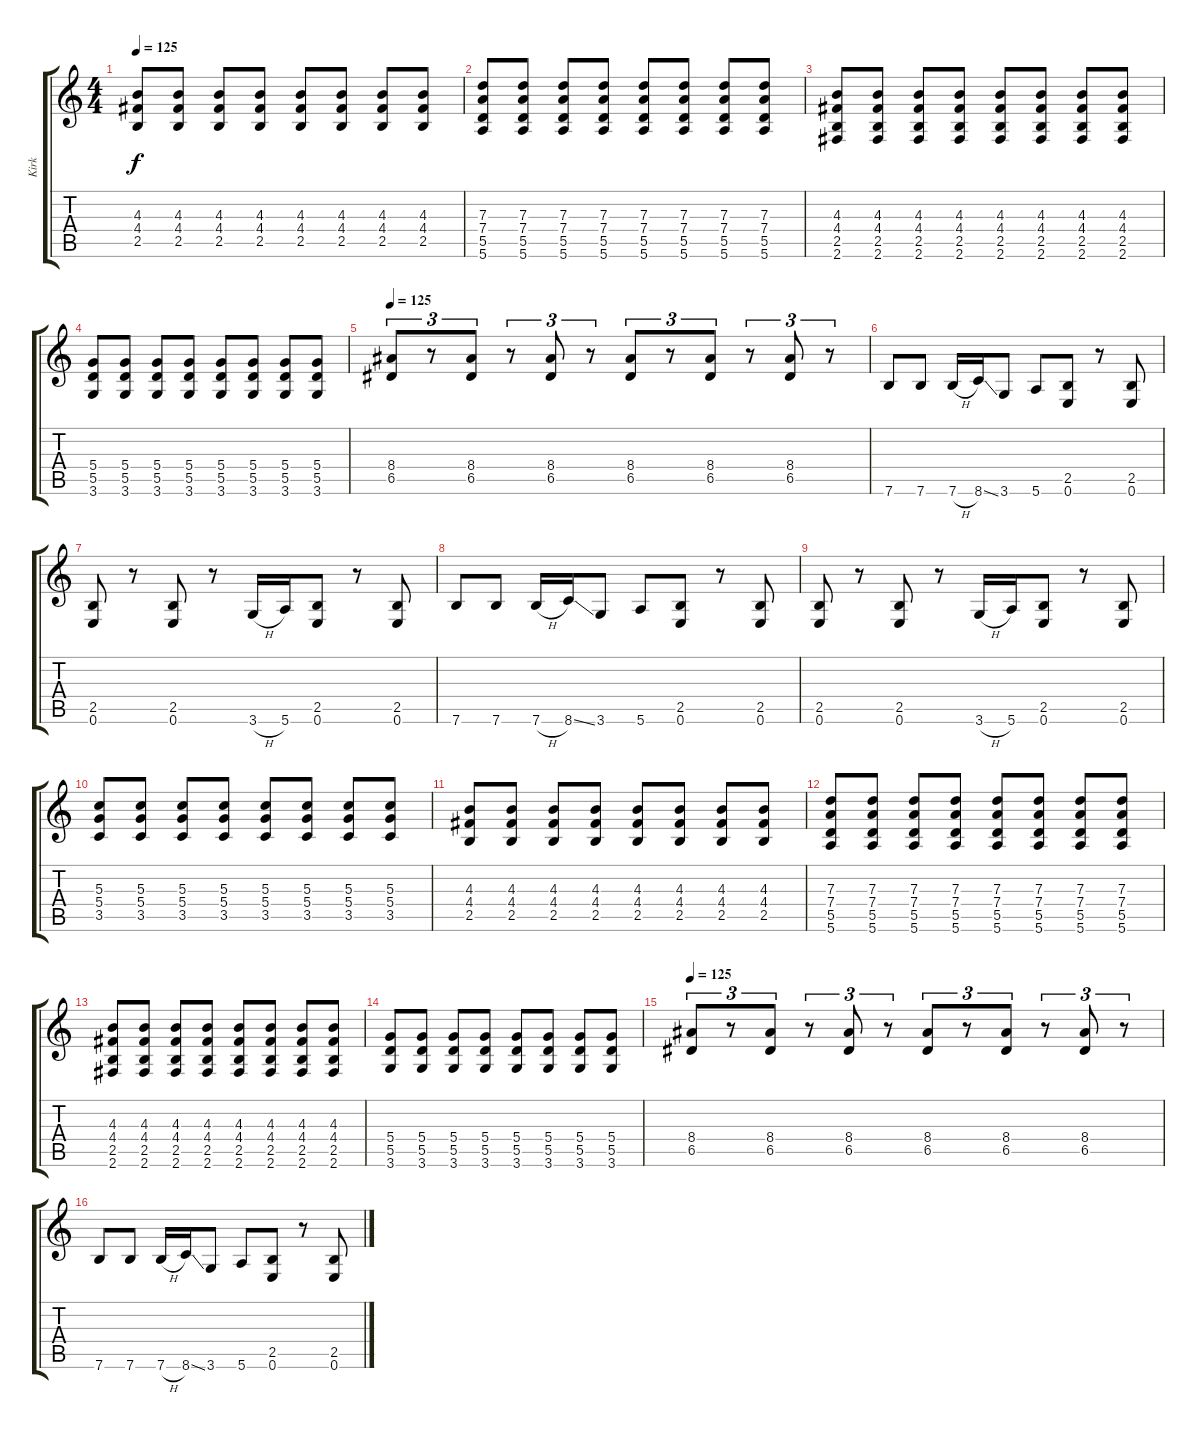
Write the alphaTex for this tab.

\track ("Kirk" "Kirk") {instrument electricguitarclean}
\staff {score tabs}
\tuning (E4 B3 G3 D3 A2 E2) {hide}
\ts (4 4)
\tempo 125
\clef g2
\ks c
(4.3 4.4 2.5).8{dy f} (4.3 4.4 2.5).8 (4.3 4.4 2.5).8 (4.3 4.4 2.5).8 (4.3 4.4 2.5).8 (4.3 4.4 2.5).8 (4.3 4.4 2.5).8 (4.3 4.4 2.5).8 |
(7.3 7.4 5.5 5.6).8 (7.3 7.4 5.5 5.6).8 (7.3 7.4 5.5 5.6).8 (7.3 7.4 5.5 5.6).8 (7.3 7.4 5.5 5.6).8 (7.3 7.4 5.5 5.6).8 (7.3 7.4 5.5 5.6).8 (7.3 7.4 5.5 5.6).8 |
(4.3 4.4 2.5 2.6).8 (4.3 4.4 2.5 2.6).8 (4.3 4.4 2.5 2.6).8 (4.3 4.4 2.5 2.6).8 (4.3 4.4 2.5 2.6).8 (4.3 4.4 2.5 2.6).8 (4.3 4.4 2.5 2.6).8 (4.3 4.4 2.5 2.6).8 |
(5.4 5.5 3.6).8 (5.4 5.5 3.6).8 (5.4 5.5 3.6).8 (5.4 5.5 3.6).8 (5.4 5.5 3.6).8 (5.4 5.5 3.6).8 (5.4 5.5 3.6).8 (5.4 5.5 3.6).8 |
\tempo 125
(8.4 6.5).8{tu (3 2) volume 13 instrument distortionguitar} r.8{tu (3 2)} (8.4 6.5).8{tu (3 2)} r.8{tu (3 2)} (8.4 6.5).8{tu (3 2)} r.8{tu (3 2)} (8.4 6.5).8{tu (3 2)} r.8{tu (3 2)} (8.4 6.5).8{tu (3 2)} r.8{tu (3 2)} (8.4 6.5).8{tu (3 2)} r.8{tu (3 2)} |
7.6.8 7.6.8 7.6{h}.16 8.6{ss}.16 3.6.8 5.6.8 (2.5 0.6).8 r.8 (2.5 0.6).8 |
(2.5 0.6).8 r.8 (2.5 0.6).8 r.8 3.6{h}.16 5.6.16 (2.5 0.6).8 r.8 (2.5 0.6).8 |
7.6.8 7.6.8 7.6{h}.16 8.6{ss}.16 3.6.8 5.6.8 (2.5 0.6).8 r.8 (2.5 0.6).8 |
(2.5 0.6).8 r.8 (2.5 0.6).8 r.8 3.6{h}.16 5.6.16 (2.5 0.6).8 r.8 (2.5 0.6).8 |
(5.3 5.4 3.5).8{instrument distortionguitar} (5.3 5.4 3.5).8 (5.3 5.4 3.5).8 (5.3 5.4 3.5).8 (5.3 5.4 3.5).8 (5.3 5.4 3.5).8 (5.3 5.4 3.5).8 (5.3 5.4 3.5).8 |
(4.3 4.4 2.5).8 (4.3 4.4 2.5).8 (4.3 4.4 2.5).8 (4.3 4.4 2.5).8 (4.3 4.4 2.5).8 (4.3 4.4 2.5).8 (4.3 4.4 2.5).8 (4.3 4.4 2.5).8 |
(7.3 7.4 5.5 5.6).8 (7.3 7.4 5.5 5.6).8 (7.3 7.4 5.5 5.6).8 (7.3 7.4 5.5 5.6).8 (7.3 7.4 5.5 5.6).8 (7.3 7.4 5.5 5.6).8 (7.3 7.4 5.5 5.6).8 (7.3 7.4 5.5 5.6).8 |
(4.3 4.4 2.5 2.6).8 (4.3 4.4 2.5 2.6).8 (4.3 4.4 2.5 2.6).8 (4.3 4.4 2.5 2.6).8 (4.3 4.4 2.5 2.6).8 (4.3 4.4 2.5 2.6).8 (4.3 4.4 2.5 2.6).8 (4.3 4.4 2.5 2.6).8 |
(5.4 5.5 3.6).8 (5.4 5.5 3.6).8 (5.4 5.5 3.6).8 (5.4 5.5 3.6).8 (5.4 5.5 3.6).8 (5.4 5.5 3.6).8 (5.4 5.5 3.6).8 (5.4 5.5 3.6).8 |
\tempo 125
(8.4 6.5).8{tu (3 2) volume 13 instrument distortionguitar} r.8{tu (3 2)} (8.4 6.5).8{tu (3 2)} r.8{tu (3 2)} (8.4 6.5).8{tu (3 2)} r.8{tu (3 2)} (8.4 6.5).8{tu (3 2)} r.8{tu (3 2)} (8.4 6.5).8{tu (3 2)} r.8{tu (3 2)} (8.4 6.5).8{tu (3 2)} r.8{tu (3 2)} |
7.6.8 7.6.8 7.6{h}.16 8.6{ss}.16 3.6.8 5.6.8 (2.5 0.6).8 r.8 (2.5 0.6).8
